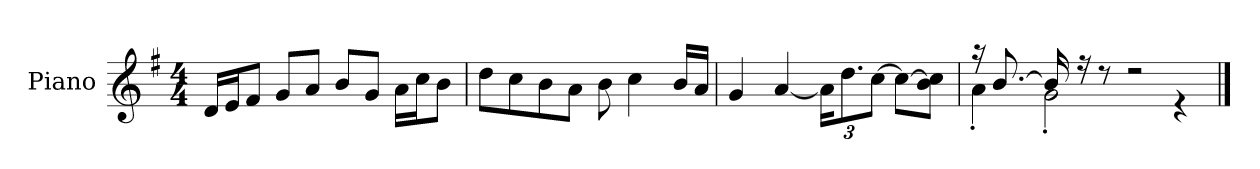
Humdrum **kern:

**kern
*part1
*staff1
*I"Piano
*I'P-no
*clefG2
*k[f#]
*M4/4
*MM90
=1
16d/LL
16e/J
8f#/J
8g/L
8a/J
8b/L
8g/J
16a\LL
16cc\J
8b\J
=2
8dd\L
8cc\
8b\
8a\J
8b\
4cc\
16b/LL
16a/JJ
=3
4g/
[4a/
*Xbrackettup
24a\KL]
12.dd\
[12cc\J
8cc\L_
8b\ 8cc\]J
=4
*^
16r	4a'\
[8.b/	.
16b/]	2g'\
16r	.
8r	.
2r	.
.	4r
*v	*v
==
*-
